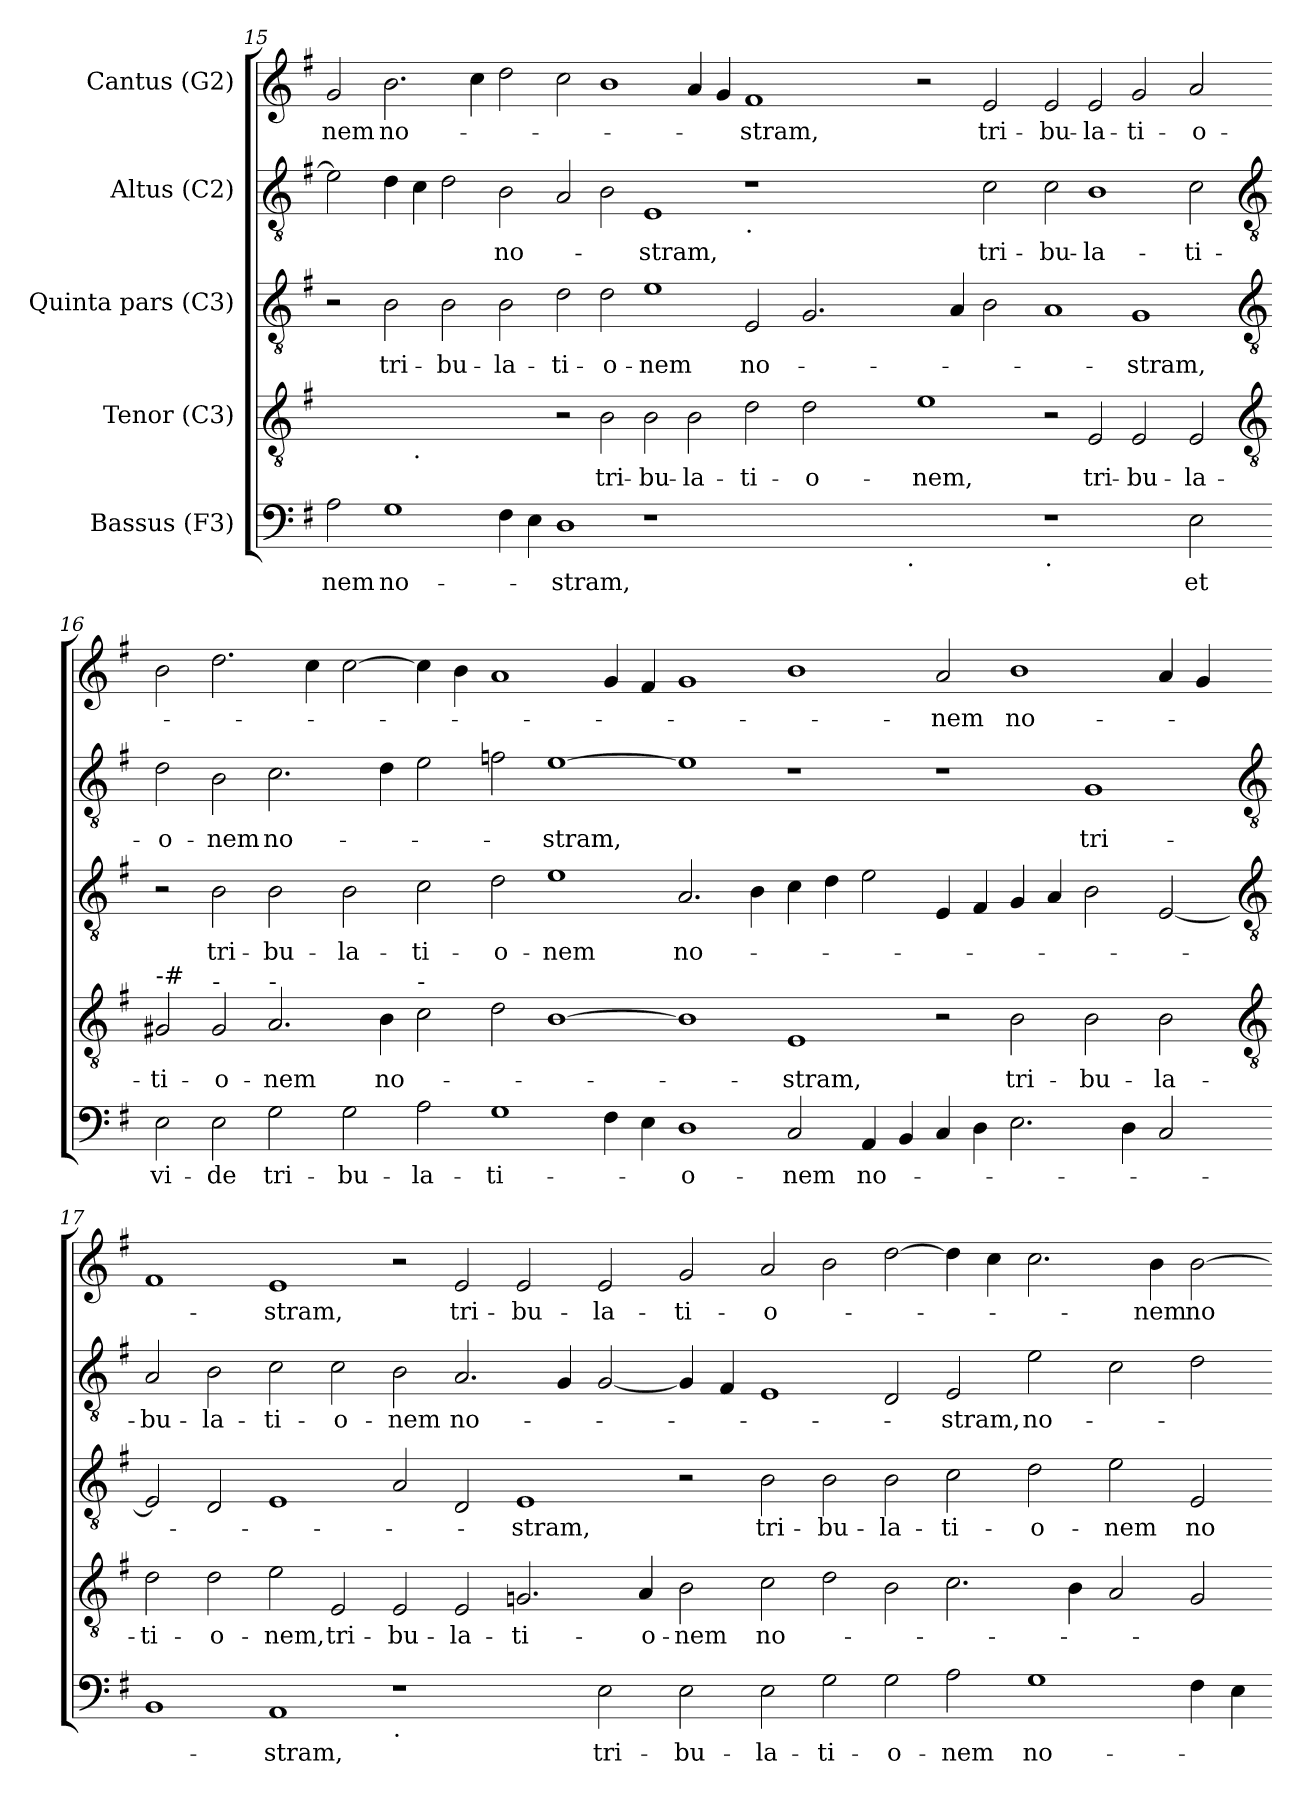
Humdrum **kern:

**kern	**text	**kern	**text	**kern	**text	**kern	**text	**kern	**text
*part5	*part5	*part4	*part4	*part3	*part3	*part2	*part2	*part1	*part1
*staff5	*staff5	*staff4	*staff4	*staff3	*staff3	*staff2	*staff2	*staff1	*staff1
*I"Bassus (F3)	*	*I"Tenor (C3)	*	*I"Quinta pars (C3)	*	*I"Altus (C2)	*	*I"Cantus (G2)	*
!!LO:LB:g=z
*clefF4	*	*clefGv2	*	*clefGv2	*	*clefGv2	*	*clefG2	*
*k[f#]	*	*k[f#]	*	*k[f#]	*	*k[f#]	*	*k[f#]	*
*G:	*	*G:	*	*G:	*	*G:	*	*G:	*
=15	=15	=15	=15	=15	=15	=15	=15	=15	=15
!	!LO:LY:b	!	!	!	!	!	!	!	!LO:LY:b
2A\	-nem	4ryy	.	2r	.	2e\]	.	2g/	-nem
.	.	4ryy	.	.	.	.	.	.	.
!	!LO:LY:b	!	!	!	!LO:LY:b	!	!	!	!LO:LY:b
1G	no-	4ryy	.	2B\	tri-	4d\	.	2.b\	no-
!	!	!LO:TX:b:t=.	!	!	!	!	!	!	!
.	.	4ryy	.	.	.	4c\	.	.	.
!	!	!	!	!	!LO:LY:b	!	!	!	!
.	.	4ryy	.	2B\	-bu-	2d\	.	.	.
.	.	4ryy	.	.	.	.	.	4cc\	.
!	!	!	!	!	!LO:LY:b	!	!LO:LY:b	!	!
4F#\	.	4ryy	.	2B\	-la-	2B\	no-	2dd\	.
4E\	.	4ryy	.	.	.	.	.	.	.
!	!LO:LY:b	!	!	!	!LO:LY:b	!	!	!	!
1D	-stram,	2r	.	2d\	-ti-	2A/	.	2cc\	.
!	!	!	!LO:LY:b	!	!LO:LY:b	!	!	!	!
.	.	2B\	tri-	2d\	-o-	2B\	.	1b	.
!	!	!	!LO:LY:b	!	!LO:LY:b	!	!LO:LY:b	!	!
1r	.	2B\	-bu-	1e	-nem	1E	-stram,	.	.
!	!	!	!LO:LY:b	!	!	!	!	!	!
.	.	2B\	-la-	.	.	.	.	4a/	.
.	.	.	.	.	.	.	.	4g/	.
!	!	!	!	!	!	!LO:TX:b:t=.	!	!	!
!	!	!	!LO:LY:b	!	!LO:LY:b	!	!	!	!LO:LY:b
4ryy	.	2d\	-ti-	2E/	no-	1r	.	1f#	-stram,
4ryy	.	.	.	.	.	.	.	.	.
!	!	!	!LO:LY:b	!	!	!	!	!	!
4ryy	.	2d\	-o-	2.G/	.	.	.	.	.
64ryy	.	.	.	.	.	.	.	.	.
64ryy	.	.	.	.	.	.	.	.	.
64ryy	.	.	.	.	.	.	.	.	.
64ryy	.	.	.	.	.	.	.	.	.
64ryy	.	.	.	.	.	.	.	.	.
64ryy	.	.	.	.	.	.	.	.	.
64ryy	.	.	.	.	.	.	.	.	.
64ryy	.	.	.	.	.	.	.	.	.
64ryy	.	.	.	.	.	.	.	.	.
64ryy	.	.	.	.	.	.	.	.	.
64ryy	.	.	.	.	.	.	.	.	.
64ryy	.	.	.	.	.	.	.	.	.
64ryy	.	.	.	.	.	.	.	.	.
64ryy	.	.	.	.	.	.	.	.	.
!LO:TX:b:t=.	!	!	!	!	!	!	!	!	!
64ryy	.	.	.	.	.	.	.	.	.
4ryy	.	.	.	.	.	.	.	.	.
!	!	!	!LO:LY:b	!	!	!	!	!	!
.	.	1e	-nem,	.	.	4ryy	.	2r	.
4ryy	.	.	.	.	.	.	.	.	.
.	.	.	.	4A/	.	4ryy	.	.	.
4ryy	.	.	.	.	.	.	.	.	.
!	!	!	!	!	!	!	!LO:LY:b	!	!LO:LY:b
.	.	.	.	2B\	.	2c\	tri-	2e/	tri-
4ryy	.	.	.	.	.	.	.	.	.
64ryy	.	.	.	.	.	.	.	.	.
!LO:TX:b:t=.	!	!	!	!	!	!	!	!	!
!	!	!	!	!	!	!	!LO:LY:b	!	!LO:LY:b
1r	.	2r	.	1A	.	2c\	-bu-	2e/	-bu-
!	!	!	!LO:LY:b	!	!	!	!LO:LY:b	!	!LO:LY:b
.	.	2E/	tri-	.	.	1B	-la-	2e/	-la-
!	!	!	!LO:LY:b	!	!LO:LY:b	!	!	!	!LO:LY:b
4ryy	.	2E/	-bu-	1G	-stram,	.	.	2g/	-ti-
4ryy	.	.	.	.	.	.	.	.	.
!	!LO:LY:b	!	!LO:LY:b	!	!	!	!LO:LY:b	!	!LO:LY:b
2E\	et	2E/	-la-	.	.	2c\	-ti-	2a/	-o-
!!LO:LB:g=z
=16-	=16-	=16-	=16-	=16-	=16-	=16-	=16-	=16-	=16-
*	*	*clefGv2	*	*clefGv2	*	*clefGv2	*	*	*
!	!	!LO:TX:a:t=-#	!	!	!	!	!	!	!
!	!LO:LY:b	!	!LO:LY:b	!	!	!	!LO:LY:b	!	!
2E\	vi-	2G#X/	-ti-	2r	.	2d\	-o-	2b\	.
!	!	!LO:TX:a:t=-	!	!	!	!	!	!	!
!	!LO:LY:b	!	!LO:LY:b	!	!LO:LY:b	!	!LO:LY:b	!	!
2E\	-de	2G#/	-o-	2B\	tri-	2B\	-nem	2.dd\	.
!	!	!LO:TX:a:t=-	!	!	!	!	!	!	!
!	!LO:LY:b	!	!LO:LY:b	!	!LO:LY:b	!	!LO:LY:b	!	!
2G\	tri-	2.A/	-nem	2B\	-bu-	2.c\	no-	.	.
.	.	.	.	.	.	.	.	4cc\	.
!	!LO:LY:b	!	!	!	!LO:LY:b	!	!	!	!
2G\	-bu-	.	.	2B\	-la-	.	.	[2cc\	.
!	!	!	!LO:LY:b	!	!	!	!	!	!
.	.	4B\	no-	.	.	4d\	.	.	.
!	!	!LO:TX:a:t=-	!	!	!	!	!	!	!
!	!LO:LY:b	!	!	!	!LO:LY:b	!	!	!	!
2A\	-la-	2c\	.	2c\	-ti-	2e\	.	4cc\]	.
.	.	.	.	.	.	.	.	4b\	.
!	!LO:LY:b	!	!	!	!LO:LY:b	!	!	!	!
1G	-ti-	2d\	.	2d\	-o-	2fn\	.	1a	.
!	!	!	!	!	!LO:LY:b	!	!LO:LY:b	!	!
.	.	[1B	.	1e	-nem	[1e	-stram,	.	.
4F#\	.	.	.	.	.	.	.	4g/	.
4E\	.	.	.	.	.	.	.	4f#/	.
!	!LO:LY:b	!	!	!	!LO:LY:b	!	!	!	!
1D	-o-	1B]	.	2.A/	no-	1e]	.	1g	.
.	.	.	.	4B\	.	.	.	.	.
!	!LO:LY:b	!	!LO:LY:b	!	!	!	!	!	!
2C/	-nem	1E	-stram,	4c\	.	1r	.	1b	.
.	.	.	.	4d\	.	.	.	.	.
!	!LO:LY:b	!	!	!	!	!	!	!	!
4AA/	no-	.	.	2e\	.	.	.	.	.
4BB/	.	.	.	.	.	.	.	.	.
!	!	!	!	!	!	!	!	!	!LO:LY:b
4C/	.	2r	.	4E/	.	1r	.	2a/	-nem
4D\	.	.	.	4F#/	.	.	.	.	.
!	!	!	!LO:LY:b	!	!	!	!	!	!LO:LY:b
2.E\	.	2B\	tri-	4G/	.	.	.	1b	no-
.	.	.	.	4A/	.	.	.	.	.
!	!	!	!LO:LY:b	!	!	!	!LO:LY:b	!	!
.	.	2B\	-bu-	2B\	.	1G	tri-	.	.
4D\	.	.	.	.	.	.	.	.	.
!	!	!	!LO:LY:b	!	!	!	!	!	!
2C/	.	2B\	-la-	[2E/	.	.	.	4a/	.
.	.	.	.	.	.	.	.	4g/	.
!!LO:LB:g=z
=17-	=17-	=17-	=17-	=17-	=17-	=17-	=17-	=17-	=17-
*	*	*clefGv2	*	*clefGv2	*	*clefGv2	*	*	*
!	!	!	!LO:LY:b	!	!	!	!LO:LY:b	!	!
1BB	.	2d\	-ti-	2E/]	.	2A/	-bu-	1f#	.
!	!	!	!LO:LY:b	!	!	!	!LO:LY:b	!	!
.	.	2d\	-o-	2D/	.	2B\	-la-	.	.
!	!LO:LY:b	!	!LO:LY:b	!	!	!	!LO:LY:b	!	!LO:LY:b
1AA	-stram,	2e\	-nem,	1E	.	2c\	-ti-	1e	-stram,
!	!	!	!LO:LY:b	!	!	!	!LO:LY:b	!	!
.	.	2E/	tri-	.	.	2c\	-o-	.	.
!LO:TX:b:t=.	!	!	!	!	!	!	!	!	!
!	!	!	!LO:LY:b	!	!	!	!LO:LY:b	!	!
1r	.	2E/	-bu-	2A/	.	2B\	-nem	2r	.
!	!	!	!LO:LY:b	!	!	!	!LO:LY:b	!	!LO:LY:b
.	.	2E/	-la-	2D/	.	2.A/	no-	2e/	tri-
!	!	!	!LO:LY:b	!	!LO:LY:b	!	!	!	!LO:LY:b
4ryy	.	2.G/	-ti-	1E	-stram,	.	.	2e/	-bu-
4ryy	.	.	.	.	.	4G/	.	.	.
!	!LO:LY:b	!	!	!	!	!	!	!	!LO:LY:b
2E\	tri-	.	.	.	.	[2G/	.	2e/	-la-
!	!	!	!LO:LY:b	!	!	!	!	!	!
.	.	4A/	-o-	.	.	.	.	.	.
!	!LO:LY:b	!	!LO:LY:b	!	!	!	!	!	!LO:LY:b
2E\	-bu-	2B\	-nem	2r	.	4G/]	.	2g/	-ti-
.	.	.	.	.	.	4F#/	.	.	.
!	!LO:LY:b	!	!LO:LY:b	!	!LO:LY:b	!	!	!	!LO:LY:b
2E\	-la-	2c\	no-	2B\	tri-	1E	.	2a/	-o-
!	!LO:LY:b	!	!	!	!LO:LY:b	!	!	!	!
2G\	-ti-	2d\	.	2B\	-bu-	.	.	2b\	.
!	!LO:LY:b	!	!	!	!LO:LY:b	!	!	!	!
2G\	-o-	2B\	.	2B\	-la-	2D/	.	[2dd\	.
!	!LO:LY:b	!	!	!	!LO:LY:b	!	!LO:LY:b	!	!
2A\	-nem	2.c\	.	2c\	-ti-	2E/	-stram,	4dd\]	.
.	.	.	.	.	.	.	.	4cc\	.
!	!LO:LY:b	!	!	!	!LO:LY:b	!	!LO:LY:b	!	!
1G	no-	.	.	2d\	-o-	2e\	no-	2.cc\	.
.	.	4B\	.	.	.	.	.	.	.
!	!	!	!	!	!LO:LY:b	!	!	!	!
.	.	2A/	.	2e\	-nem	2c\	.	.	.
!	!	!	!	!	!	!	!	!	!LO:LY:b
.	.	.	.	.	.	.	.	4b\	-nem
!	!	!	!	!	!LO:LY:b	!	!	!	!LO:LY:b
4F#\	.	2G/	.	2E/	no-	2d\	.	[2b\	no-
4E\	.	.	.	.	.	.	.	.	.
=-	=-	=-	=-	=-	=-	=-	=-	=-	=-
*-	*-	*-	*-	*-	*-	*-	*-	*-	*-
